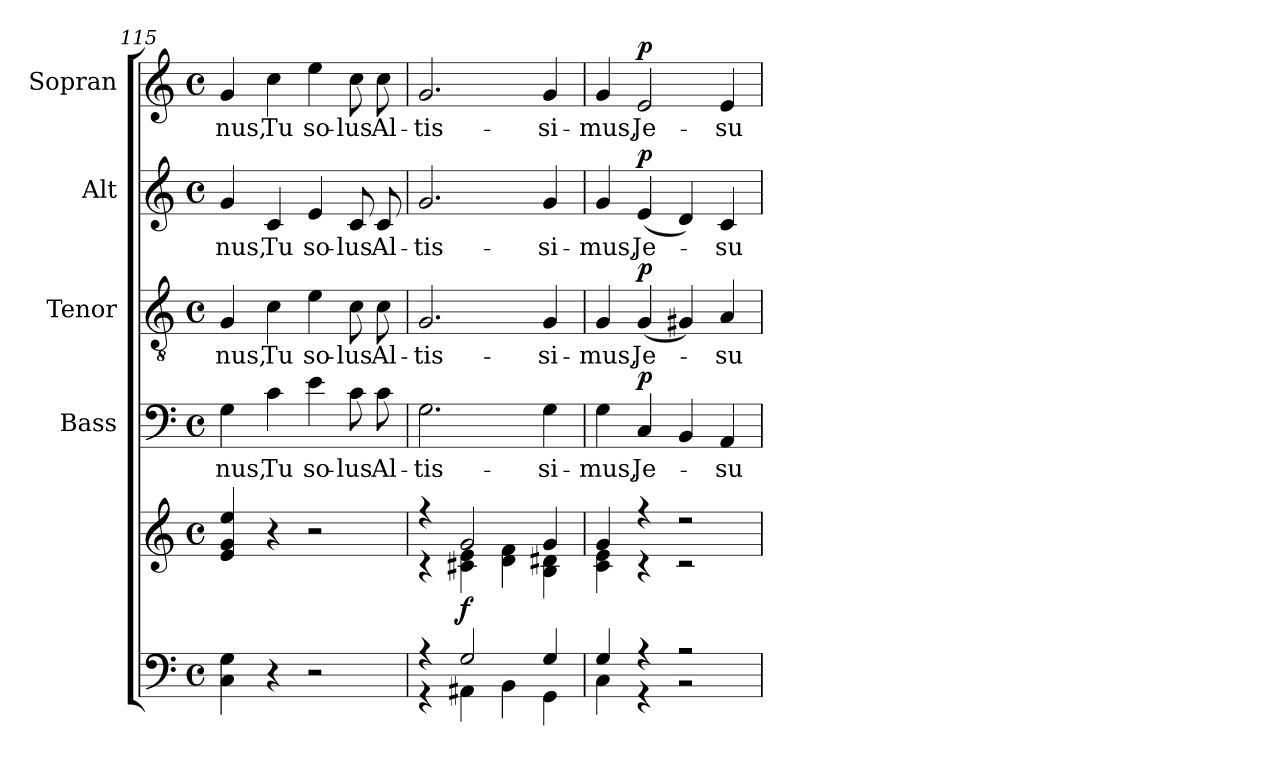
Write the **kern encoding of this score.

**kern	**kern	**dynam	**kern	**text	**dynam	**kern	**text	**dynam	**kern	**text	**dynam	**kern	**text	**dynam
*part5	*part5	*part5	*part4	*part4	*part4	*part3	*part3	*part3	*part2	*part2	*part2	*part1	*part1	*part1
*staff6	*staff5	*staff5/6	*staff4	*staff4	*staff4	*staff3	*staff3	*staff3	*staff2	*staff2	*staff2	*staff1	*staff1	*staff1
*	*	*	*I"Bass	*	*	*I"Tenor	*	*	*I"Alt	*	*	*I"Sopran	*	*
*	*	*	*I'B.	*	*	*I'T.	*	*	*I'A.	*	*	*I'S.	*	*
*clefF4	*clefG2	*	*clefF4	*	*	*clefGv2	*	*	*clefG2	*	*	*clefG2	*	*
*k[]	*k[]	*	*k[]	*	*	*k[]	*	*	*k[]	*	*	*k[]	*	*
*C:	*C:	*	*C:	*	*	*C:	*	*	*C:	*	*	*C:	*	*
*M4/4	*M4/4	*	*M4/4	*	*	*M4/4	*	*	*M4/4	*	*	*M4/4	*	*
*met(c)	*met(c)	*	*met(c)	*	*	*met(c)	*	*	*met(c)	*	*	*met(c)	*	*
=115	=115	=115	=115	=115	=115	=115	=115	=115	=115	=115	=115	=115	=115	=115
!	!	!	!	!LO:LY:b	!	!	!LO:LY:b	!	!	!LO:LY:b	!	!	!LO:LY:b	!
4C\ 4G\	4e/ 4g/ 4ee/	.	4G\	-nus,	.	4G/	-nus,	.	4g/	-nus,	.	4g/	-nus,	.
!	!	!	!	!LO:LY:b	!	!	!LO:LY:b	!	!	!LO:LY:b	!	!	!LO:LY:b	!
4r	4r	.	4c\	Tu	.	4c\	Tu	.	4c/	Tu	.	4cc\	Tu	.
!	!	!	!	!LO:LY:b	!	!	!LO:LY:b	!	!	!LO:LY:b	!	!	!LO:LY:b	!
2r	2r	.	4e\	so-	.	4e\	so-	.	4e/	so-	.	4ee\	so-	.
!	!	!	!	!LO:LY:b	!	!	!LO:LY:b	!	!	!LO:LY:b	!	!	!LO:LY:b	!
.	.	.	8c\	-lus	.	8c\	-lus	.	8c/	-lus	.	8cc\	-lus	.
!	!	!	!	!LO:LY:b	!	!	!LO:LY:b	!	!	!LO:LY:b	!	!	!LO:LY:b	!
.	.	.	8c\	Al-	.	8c\	Al-	.	8c/	Al-	.	8cc\	Al-	.
=116	=116	=116	=116	=116	=116	=116	=116	=116	=116	=116	=116	=116	=116	=116
*^	*^	*	*	*	*	*	*	*	*	*	*	*	*	*
!	!	!	!	!	!	!LO:LY:b	!	!	!LO:LY:b	!	!	!LO:LY:b	!	!	!LO:LY:b	!
4r	4r	4r	4r	.	2.G\	-tis-	.	2.G/	-tis-	.	2.g/	-tis-	.	2.g/	-tis-	.
!	!	!	!	!LO:DY:b	!	!	!	!	!	!	!	!	!	!	!	!
2G/	4AA#X\	2g/	4c#X\ 4e\	f	.	.	.	.	.	.	.	.	.	.	.	.
.	4BB\	.	4d\ 4f\	.	.	.	.	.	.	.	.	.	.	.	.	.
!	!	!	!	!	!	!LO:LY:b	!	!	!LO:LY:b	!	!	!LO:LY:b	!	!	!LO:LY:b	!
4G/	4GG\	4g/	4B\ 4d#X\	.	4G\	-si-	.	4G/	-si-	.	4g/	-si-	.	4g/	-si-	.
=117	=117	=117	=117	=117	=117	=117	=117	=117	=117	=117	=117	=117	=117	=117	=117	=117
!	!	!	!	!	!	!LO:LY:b	!	!	!LO:LY:b	!	!	!LO:LY:b	!	!	!LO:LY:b	!
4G/	4C\	4g/	4c\ 4e\	.	4G\	-mus,	.	4G/	-mus,	.	4g/	-mus,	.	4g/	-mus,	.
!	!	!	!	!	!	!LO:LY:b	!LO:DY:a	!	!LO:LY:b	!LO:DY:a	!	!LO:LY:b	!LO:DY:a	!	!LO:LY:b	!LO:DY:a
4r	4r	4r	4r	.	4C/	Je-	p	(<4G/	Je-	p	(<4e/	Je-	p	2e/	Je-	p
2r	2r	2r	2r	.	4BB/	.	.	4G#X/)	.	.	4d/)	.	.	.	.	.
!	!	!	!	!	!	!LO:LY:b	!	!	!LO:LY:b	!	!	!LO:LY:b	!	!	!LO:LY:b	!
.	.	.	.	.	4AA/	-su	.	4A/	-su	.	4c/	-su	.	4e/	-su	.
*v	*v	*	*	*	*	*	*	*	*	*	*	*	*	*	*	*
*	*v	*v	*	*	*	*	*	*	*	*	*	*	*	*	*
=	=	=	=	=	=	=	=	=	=	=	=	=	=	=
*-	*-	*-	*-	*-	*-	*-	*-	*-	*-	*-	*-	*-	*-	*-
